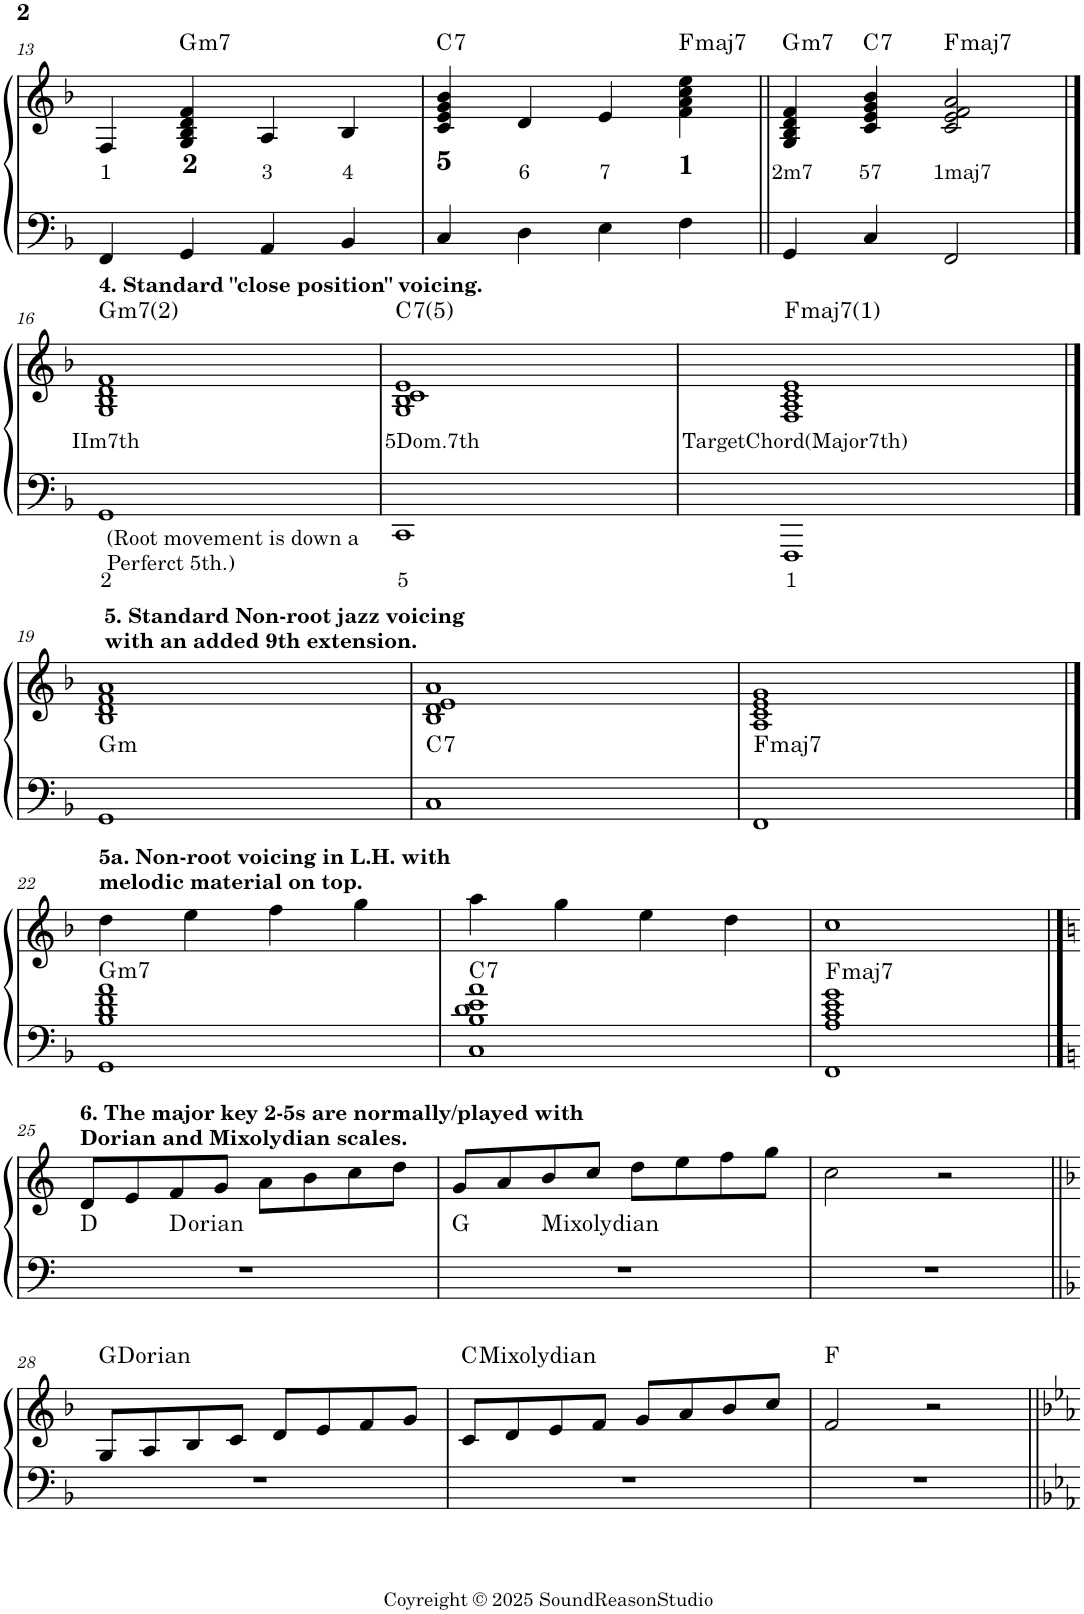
**kern	**text	**kern	**text	**harte
*part1	*part1	*part1	*part1	*part1
*staff2	*staff2	*staff1	*staff1	*
*I"Piano	*	*	*	*
*I'Pno.	*	*	*	*
!!LO:PB:g=z
*clefF4	*	*clefG2	*	*
*k[b-]	*	*k[b-]	*	*
*M4/4	*	*M4/4	*	*
=13	=13	=13	=13	=13
!	!	!	!LO:LY:b	!
4FF/	.	4F/	1	.
!LO:TX:a:B:t=2	!	!	!	!LO:H:kt=m7
4GG/	.	4G/ 4B-/ 4d/ 4f/	.	G:min7
!	!	!	!LO:LY:b	!
4AA/	.	4A/	3	.
!	!	!	!LO:LY:b	!
4BB-/	.	4B-/	4	.
=14	=14	=14	=14	=14
!LO:TX:a:B:t=5	!	!	!	!LO:H:kt=7
4C/	.	4c/ 4e/ 4g/ 4b-/	.	C:7
!	!	!	!LO:LY:b	!
4D\	.	4d/	6	.
!	!	!	!LO:LY:b	!
4E\	.	4e/	7	.
!LO:TX:a:B:t=1	!	!	!	!LO:H:kt=maj7
4F\	.	4f\ 4a\ 4cc\ 4ee\	.	F:maj7
=15||	=15||	=15||	=15||	=15||
!	!	!	!LO:LY:b	!LO:H:kt=m7
4GG/	.	4G/ 4B-/ 4d/ 4f/	2m7	G:min7
!	!	!	!LO:LY:b	!LO:H:kt=7
4C/	.	4c/ 4e/ 4g/ 4b-/	57	C:7
!	!	!	!LO:LY:b	!LO:H:kt=maj7
2FF/	.	2c/ 2e/ 2f/ 2a/	1maj7	F:maj7
!!LO:LB:g=z
==16	==16	==16	==16	==16
!	!	!LO:TX:a:B:t=4. Standard "close position" voicing.	!	!
!LO:TX:b:t=(Root movement is down a	!	!	!	!
!LO:TX:b:t=Perferct 5th.)	!	!	!	!
!	!LO:LY:b	!	!LO:LY:b	!LO:H:kt=m7
1GG	2	1G 1B- 1d 1f	IIm7th	G:min7(2)
=17	=17	=17	=17	=17
!	!LO:LY:b	!	!LO:LY:b	!LO:H:kt=7
1CC	5	1G 1B- 1c 1e	5Dom.7th	C:7(5)
=18	=18	=18	=18	=18
!	!LO:LY:b	!	!LO:LY:b	!LO:H:kt=maj7
1FFF	1	1F 1A 1c 1e	TargetChord(Major7th)	F:maj7(1)
!!LO:LB:g=z
==19	==19	==19	==19	==19
!	!	!LO:TX:a:B:t=5. Standard Non-root jazz voicing	!	!
!	!	!LO:TX:a:t=with an added 9th extension.	!	!LO:H:kt=m
1GG	.	1B- 1d 1f 1a	.	G:min
=20	=20	=20	=20	=20
!	!	!	!	!LO:H:kt=7
1C	.	1B- 1d 1e 1a	.	C:7
=21	=21	=21	=21	=21
!	!	!	!	!LO:H:kt=maj7
1FF	.	1A 1c 1e 1g	.	F:maj7
!!LO:LB:g=z
==22	==22	==22	==22	==22
!	!	!LO:TX:a:B:t=5a. Non-root voicing in L.H. with	!	!
!	!	!LO:TX:a:t=melodic material on top.	!	!LO:H:kt=m7
1GG 1B- 1d 1f 1a	.	4dd\	.	G:min7
.	.	4ee\	.	.
.	.	4ff\	.	.
.	.	4gg\	.	.
=23	=23	=23	=23	=23
!	!	!	!	!LO:H:kt=7
1C 1B- 1d 1e 1a	.	4aa\	.	C:7
.	.	4gg\	.	.
.	.	4ee\	.	.
.	.	4dd\	.	.
=24	=24	=24	=24	=24
!	!	!	!	!LO:H:kt=maj7
1FF 1A 1c 1e 1g	.	1cc	.	F:maj7
!!LO:LB:g=z
==25	==25	==25	==25	==25
*k[]	*	*k[]	*	*
!	!	!LO:TX:a:B:t=6. The major key 2-5s are normally/played with	!	!
!	!	!LO:TX:a:t=Dorian and Mixolydian scales.	!	!
1r	.	8d/L	.	D:maj
.	.	8e/	.	.
.	.	8f/	.	D:dim
.	.	8g/J	.	.
.	.	8a\L	.	.
.	.	8b\	.	.
.	.	8cc\	.	.
.	.	8dd\J	.	.
=26	=26	=26	=26	=26
!	!	!	!	!LO:H:n=2:kt=Mixolydian
1r	.	8g/L	.	G:maj N
.	.	8a/	.	.
.	.	8b/	.	.
.	.	8cc/J	.	.
.	.	8dd\L	.	.
.	.	8ee\	.	.
.	.	8ff\	.	.
.	.	8gg\J	.	.
=27	=27	=27	=27	=27
1r	.	2cc\	.	.
.	.	2r	.	.
!!LO:LB:g=z
=28||	=28||	=28||	=28||	=28||
*k[b-]	*	*k[b-]	*	*
!	!	!	!	!LO:H:kt=Dorian
1r	.	8G/L	.	.
.	.	8A/	.	.
.	.	8B-/	.	.
.	.	8c/J	.	.
.	.	8d/L	.	.
.	.	8e/	.	.
.	.	8f/	.	.
.	.	8g/J	.	.
=29	=29	=29	=29	=29
!	!	!	!	!LO:H:kt=Mi
1r	.	8c/L	.	C:min
.	.	8d/	.	.
.	.	8e/	.	.
.	.	8f/J	.	.
.	.	8g/L	.	.
.	.	8a/	.	.
.	.	8b-/	.	.
.	.	8cc/J	.	.
=30	=30	=30	=30	=30
1r	.	2f/	.	F:maj
.	.	2r	.	.
=||	=||	=||	=||	=||
*-	*-	*-	*-	*-
